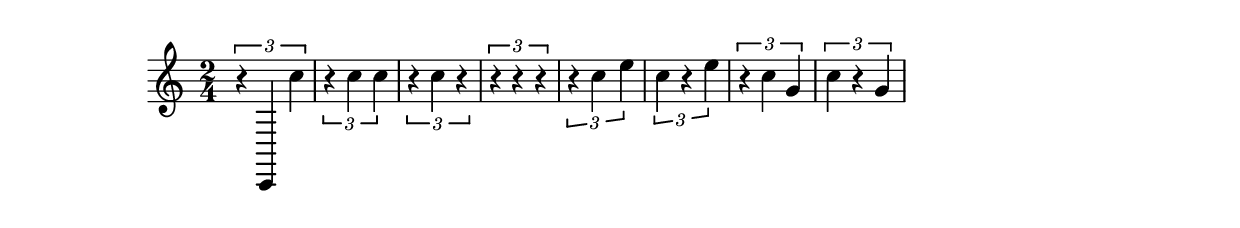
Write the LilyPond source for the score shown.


\version "2.7.39"
\header {

  texidoc = "Tuplets may contain rests. "

}


\context Voice  \relative c'' {
  \time 2/4
  \times 2/3 { r c,,, c''' }
  \times 2/3 { r c c  }
  \times 2/3 { r c r }
  \times 2/3 { r r r }
  \times 2/3 { r c e }
  \times 2/3 { c r e }
  \times 2/3 { r c g }
  \times 2/3 { c r g }
}



